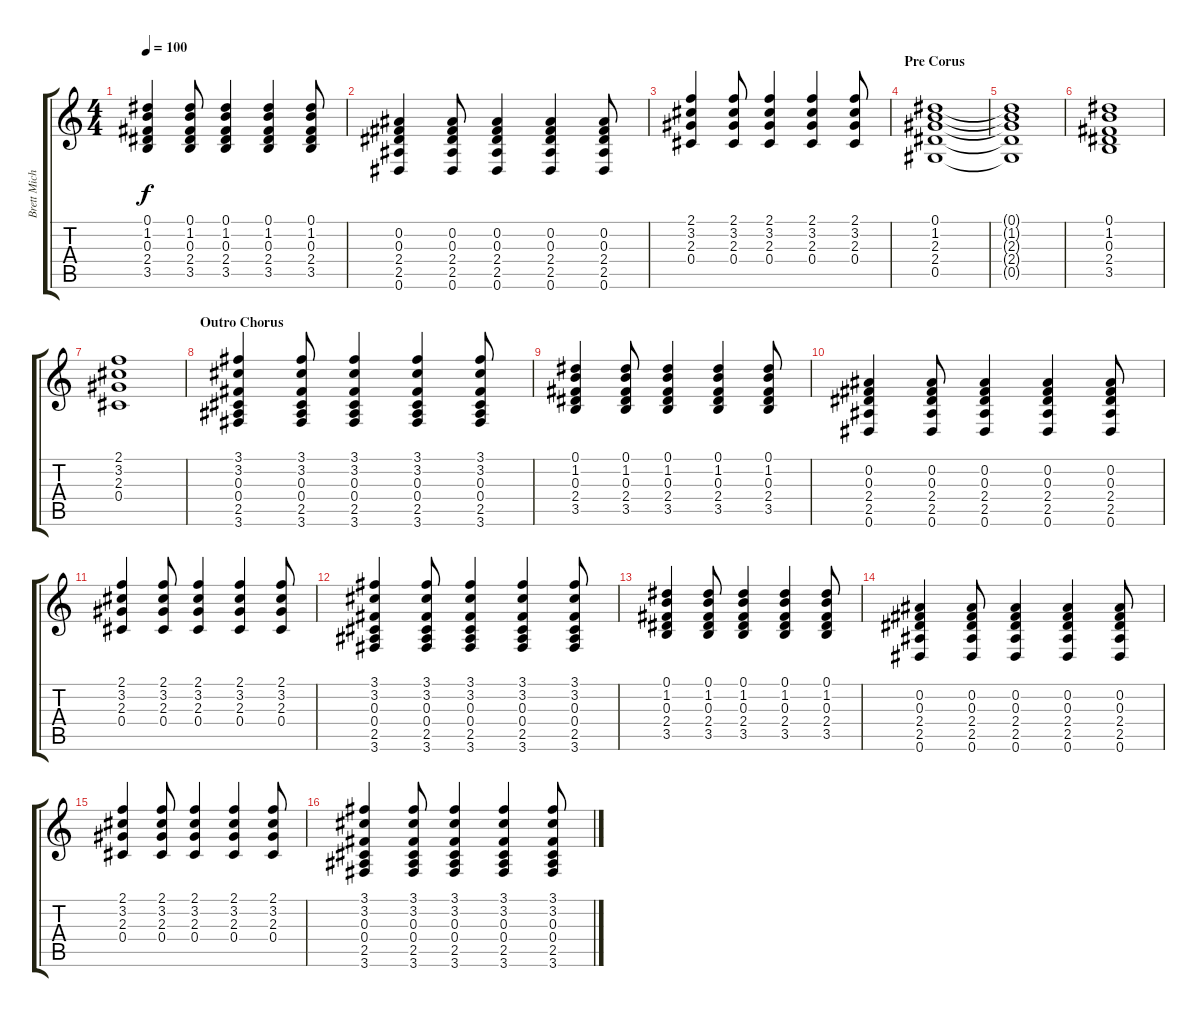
\track ("Brett Michaels - Acustic Rhythm Guitar" "Brett Mich") {instrument acousticguitarsteel}
\staff {score tabs}
\tuning (Eb4 Bb3 Gb3 Db3 Ab2 Eb2) {hide}
\ts (4 4)
\tempo 100
\clef g2
\ks c
(0.1 1.2 0.3 2.4 3.5).4{dy f} (0.1 1.2 0.3 2.4 3.5).8 (0.1 1.2 0.3 2.4 3.5).4 (0.1 1.2 0.3 2.4 3.5).4 (0.1 1.2 0.3 2.4 3.5).8 |
(0.2 0.3 2.4 2.5 0.6).4 (0.2 0.3 2.4 2.5 0.6).8 (0.2 0.3 2.4 2.5 0.6).4 (0.2 0.3 2.4 2.5 0.6).4 (0.2 0.3 2.4 2.5 0.6).8 |
(2.1 3.2 2.3 0.4).4 (2.1 3.2 2.3 0.4).8 (2.1 3.2 2.3 0.4).4 (2.1 3.2 2.3 0.4).4 (2.1 3.2 2.3 0.4).8 |
\section ("" "Pre Corus")
(0.1 1.2 2.3 2.4 0.5).1 |
(0.1{t} 1.2{t} 2.3{t} 2.4{t} 0.5{t}).1 |
(0.1 1.2 0.3 2.4 3.5).1 |
(2.1 3.2 2.3 0.4).1 |
\section ("" "Outro Chorus")
(3.1 3.2 0.3 0.4 2.5 3.6).4 (3.1 3.2 0.3 0.4 2.5 3.6).8 (3.1 3.2 0.3 0.4 2.5 3.6).4 (3.1 3.2 0.3 0.4 2.5 3.6).4 (3.1 3.2 0.3 0.4 2.5 3.6).8 |
(0.1 1.2 0.3 2.4 3.5).4 (0.1 1.2 0.3 2.4 3.5).8 (0.1 1.2 0.3 2.4 3.5).4 (0.1 1.2 0.3 2.4 3.5).4 (0.1 1.2 0.3 2.4 3.5).8 |
(0.2 0.3 2.4 2.5 0.6).4 (0.2 0.3 2.4 2.5 0.6).8 (0.2 0.3 2.4 2.5 0.6).4 (0.2 0.3 2.4 2.5 0.6).4 (0.2 0.3 2.4 2.5 0.6).8 |
(2.1 3.2 2.3 0.4).4 (2.1 3.2 2.3 0.4).8 (2.1 3.2 2.3 0.4).4 (2.1 3.2 2.3 0.4).4 (2.1 3.2 2.3 0.4).8 |
(3.1 3.2 0.3 0.4 2.5 3.6).4 (3.1 3.2 0.3 0.4 2.5 3.6).8 (3.1 3.2 0.3 0.4 2.5 3.6).4 (3.1 3.2 0.3 0.4 2.5 3.6).4 (3.1 3.2 0.3 0.4 2.5 3.6).8 |
(0.1 1.2 0.3 2.4 3.5).4 (0.1 1.2 0.3 2.4 3.5).8 (0.1 1.2 0.3 2.4 3.5).4 (0.1 1.2 0.3 2.4 3.5).4 (0.1 1.2 0.3 2.4 3.5).8 |
(0.2 0.3 2.4 2.5 0.6).4 (0.2 0.3 2.4 2.5 0.6).8 (0.2 0.3 2.4 2.5 0.6).4 (0.2 0.3 2.4 2.5 0.6).4 (0.2 0.3 2.4 2.5 0.6).8 |
(2.1 3.2 2.3 0.4).4 (2.1 3.2 2.3 0.4).8 (2.1 3.2 2.3 0.4).4 (2.1 3.2 2.3 0.4).4 (2.1 3.2 2.3 0.4).8 |
(3.1 3.2 0.3 0.4 2.5 3.6).4 (3.1 3.2 0.3 0.4 2.5 3.6).8 (3.1 3.2 0.3 0.4 2.5 3.6).4 (3.1 3.2 0.3 0.4 2.5 3.6).4 (3.1 3.2 0.3 0.4 2.5 3.6).8
